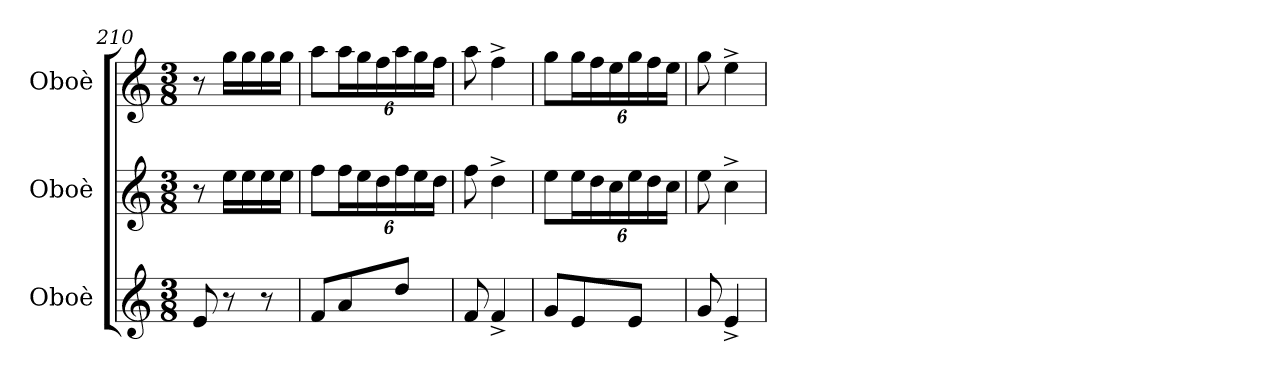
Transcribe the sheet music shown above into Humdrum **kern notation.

**kern	**kern	**kern
*part3	*part2	*part1
*staff3	*staff2	*staff1
*I"Oboè	*I"Oboè	*I"Oboè
*I'Ob.	*I'Ob.	*I'Ob.
*clefG2	*clefG2	*clefG2
*k[]	*k[]	*k[]
*M3/8	*M3/8	*M3/8
=210	=210	=210
8e/	8r	8r
8r	16ee\LL	16gg\LL
.	16ee\	16gg\
8r	16ee\	16gg\
.	16ee\JJ	16gg\JJ
=211	=211	=211
8f/L	8ff\L	8aa\L
*	*Xbrackettup	*Xbrackettup
8a/	24ff\L	24aa\L
.	24ee\	24gg\
.	24dd\	24ff\
8dd/J	24ff\	24aa\
.	24ee\	24gg\
.	24dd\JJ	24ff\JJ
!!LO:PB:g=z
=212	=212	=212
8f/	8ff\	8aa\
4f^/	4dd^\	4ff^\
=213	=213	=213
8g/L	8ee\L	8gg\L
8e/	24ee\L	24gg\L
.	24dd\	24ff\
.	24cc\	24ee\
8e/J	24ee\	24gg\
.	24dd\	24ff\
.	24cc\JJ	24ee\JJ
=214	=214	=214
8g/	8ee\	8gg\
4e^/	4cc^\	4ee^\
=	=	=
*-	*-	*-
